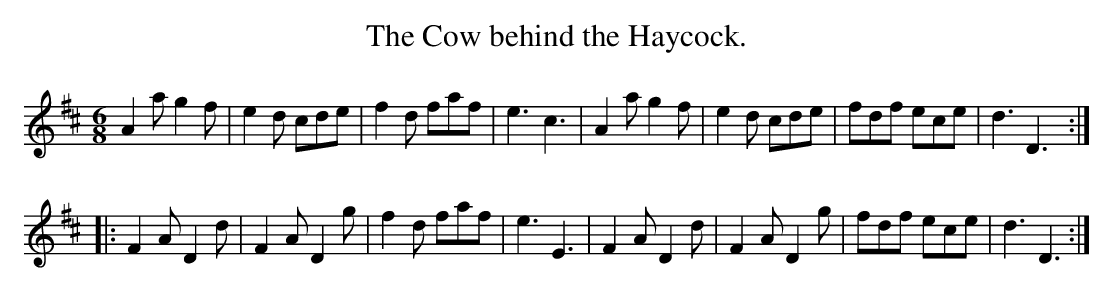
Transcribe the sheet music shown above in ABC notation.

X:1
T:The Cow behind the Haycock.
M:6/8
L:1/8
K:D
A2a g2f|e2d cde|f2d faf|e3 c3 |\
A2a g2f|e2d cde|fdf ece|d3 D3::
F2A D2d|F2A D2g|f2d faf|e3 E3 |\
F2A D2d|F2A D2g|fdf ece|d3 D3:|
